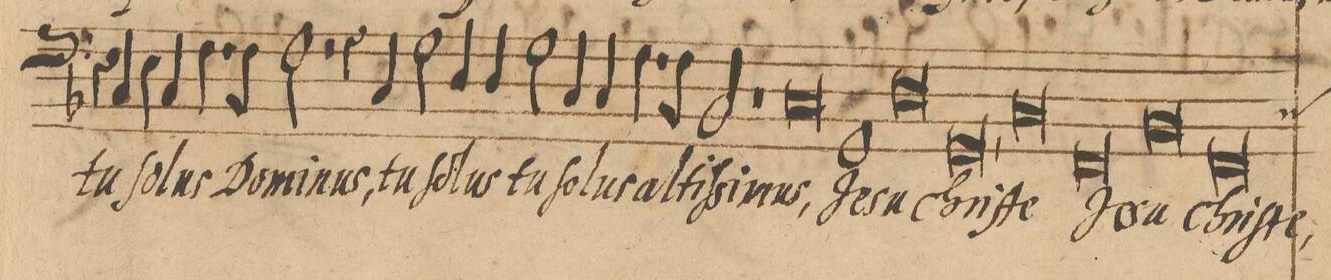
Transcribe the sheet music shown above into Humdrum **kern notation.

**kern	**text
*I"OCTAVAVOX	*
*clefF4	*
*k[b-]	*
*met(C|)	*
*M2/1	*
4r	.
4C/	tu
4E\	ſo-
4C/	-lus
4.F\	Do-
8F\	-mi-
2F\	-nus,
=73-	=73-
2r	.
4r	.
4C/	tu
2G\	ſo-
4D/	-lus
4D/	tu
=74-	=74-
2G\	ſo-
4C/	-lus
4C/	al-
4.F\	-tiſ-
8F\	-si-
2BB-/	-mus,
=75-	=75-
1r	.
0C	Je-
=76-	=76-
1GG	-su
=77-	=77-
0D	Chri-
=78-	=78-
0GG,<	-ſte
=79-	=79-
0C	Je-
=80-	=80-
0FF	-su
=81-	=81-
0BB-	Chri-
=82-	=82-
0FF	-ſte,
*custos:C	*
=83-	=83-
*-	*-
